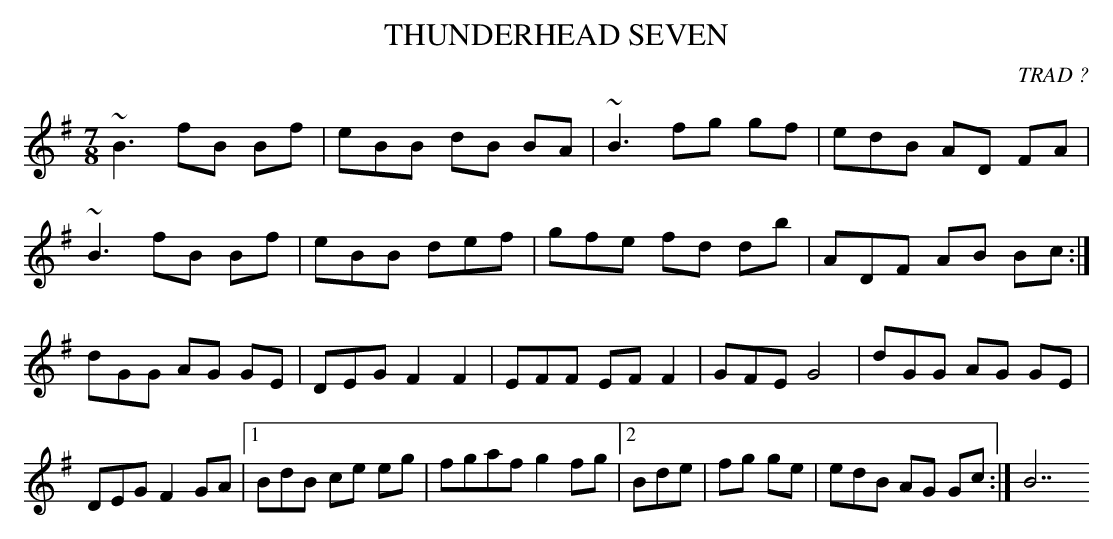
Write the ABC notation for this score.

X:1
T:THUNDERHEAD SEVEN
M:7/8
L:1/8
C:TRAD ?
K:G
~B3 fB Bf| eBB dB BA|~B3 fg gf|edB AD FA|!
~B3 fB Bf|eBB def|gfe fd db|ADF AB Bc:|!
dGG AG GE|DEG F2 F2|EFF EF F2|GFE G4|dGG AG GE|!
DEG F2 GA|1 BdB ce eg|fgaf g2 fg|2 Bde|fg ge|edB AG Gc:|B7!
